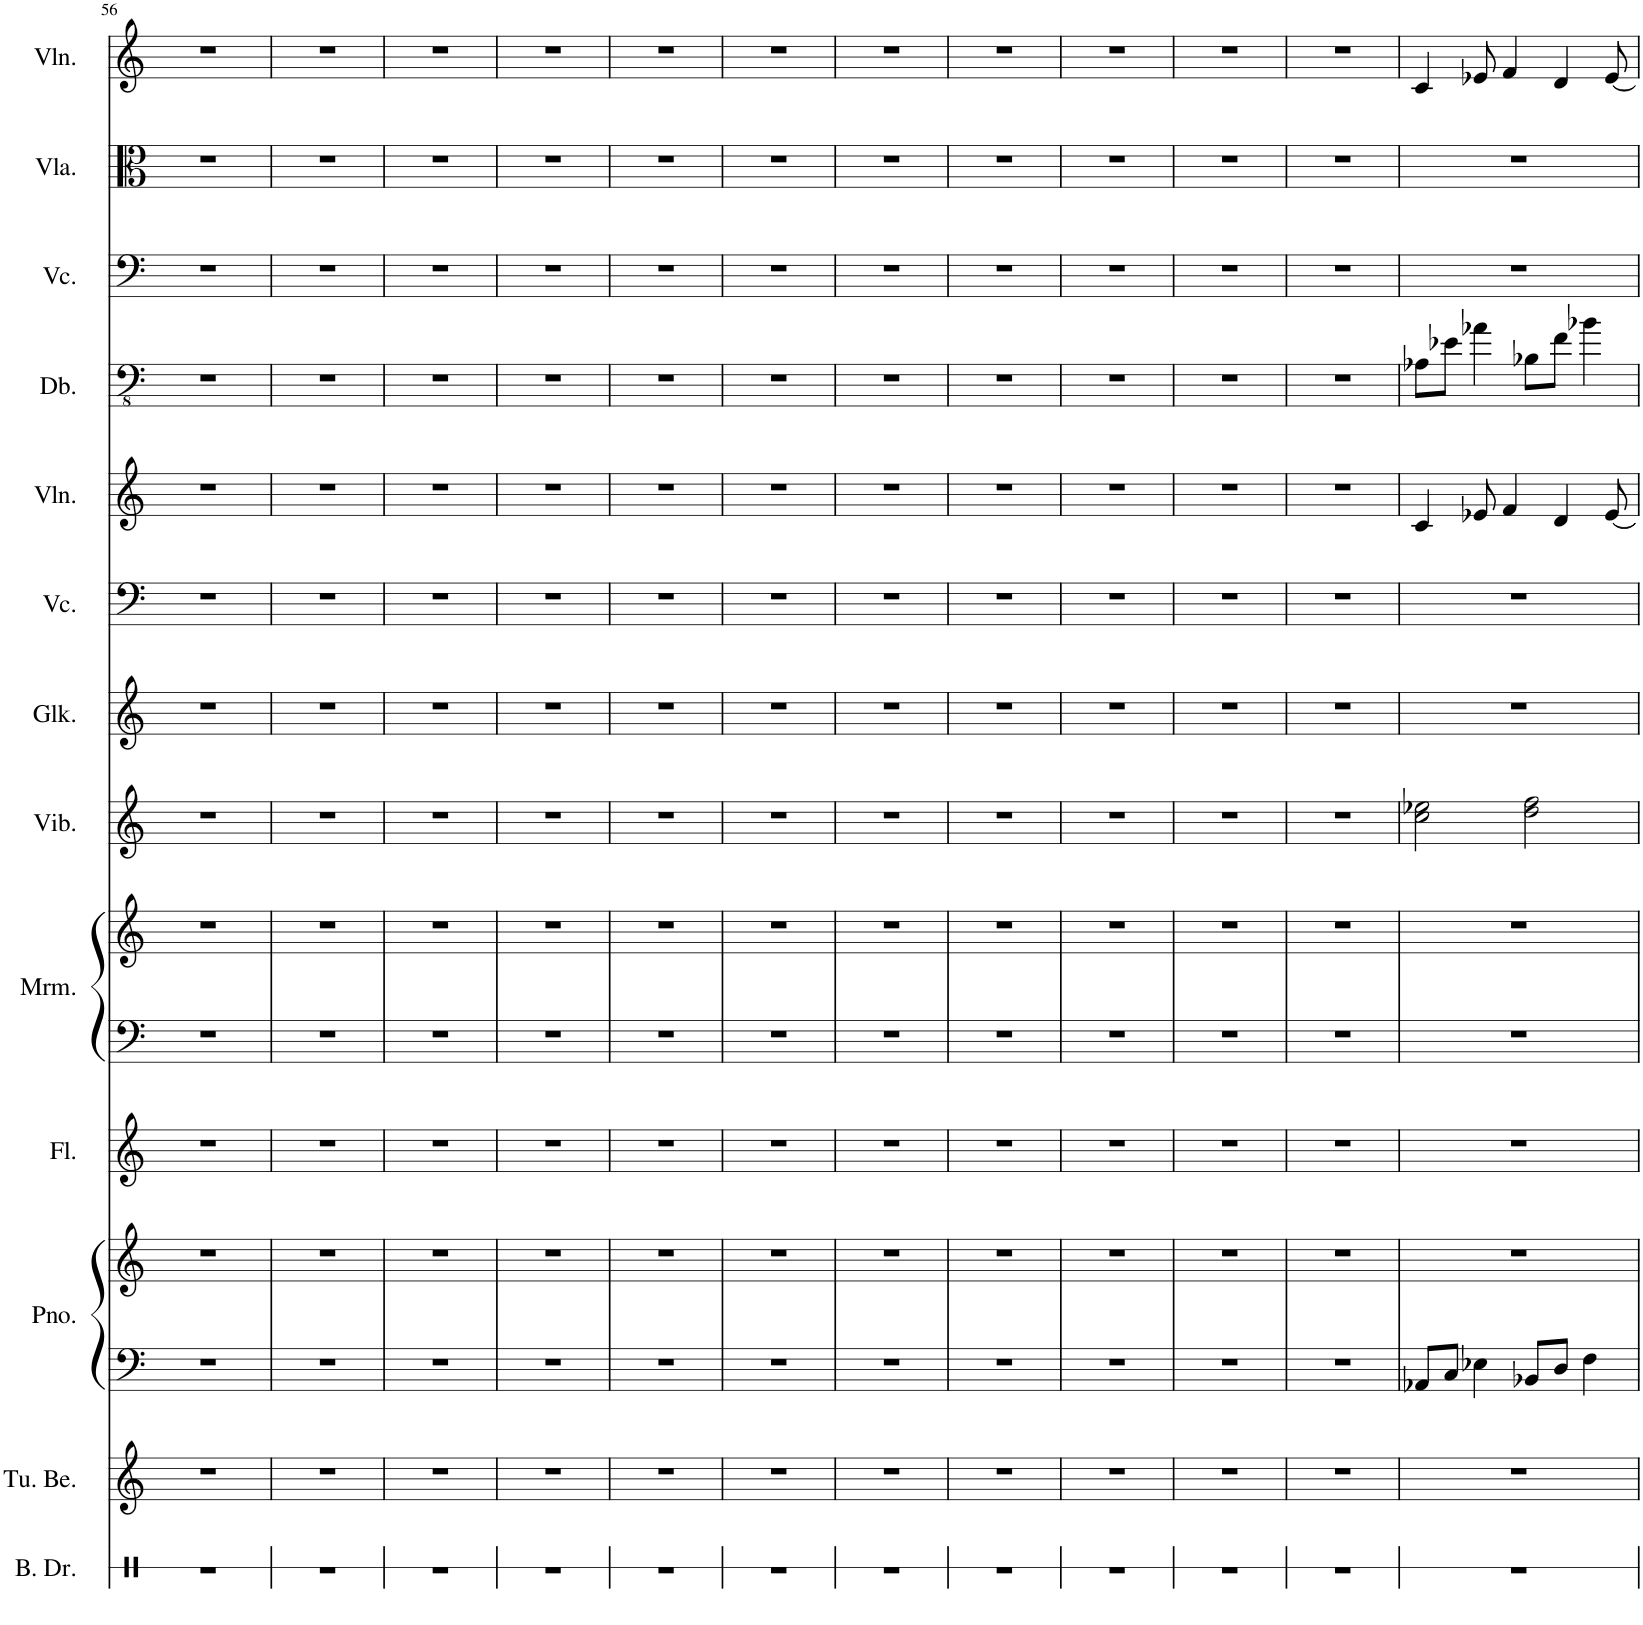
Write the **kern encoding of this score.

**kern	**kern	**kern	**kern	**kern	**kern	**kern	**kern	**kern	**kern	**kern	**kern	**kern	**kern	**kern
*part13	*part12	*part11	*part11	*part10	*part9	*part9	*part8	*part7	*part6	*part5	*part4	*part3	*part2	*part1
*staff15	*staff14	*staff13	*staff12	*staff11	*staff10	*staff9	*staff8	*staff7	*staff6	*staff5	*staff4	*staff3	*staff2	*staff1
*I"Bass Drum	*I"Tubular Bells	*I"Piano	*	*I"Flute	*I"Marimba	*	*I"Vibraphone	*I"Glockenspiel	*I"Violoncello	*I"Violin	*I"Double Bass	*I"Violoncello	*I"Viola	*I"Violin
*I'B. Dr.	*I'Tu. Be.	*I'Pno.	*	*I'Fl.	*I'Mrm.	*	*I'Vib.	*I'Glk.	*I'Vc.	*I'Vln.	*I'Db.	*I'Vc.	*I'Vla.	*I'Vln.
!!LO:PB:g=z
*clefX	*clefG2	*clefF4	*clefG2	*clefG2	*clefF4	*clefG2	*clefG2	*clefG2	*clefF4	*clefG2	*clefFv4	*clefF4	*clefC3	*clefG2
*	*	*	*	*	*	*	*	*Trd-14c-24	*	*	*Trd7c12	*	*	*
*k[]	*k[]	*k[]	*k[]	*k[]	*k[]	*k[]	*k[]	*k[]	*k[]	*k[]	*k[]	*k[]	*k[]	*k[]
*M4/4	*M4/4	*M4/4	*M4/4	*M4/4	*M4/4	*M4/4	*M4/4	*M4/4	*M4/4	*M4/4	*M4/4	*M4/4	*M4/4	*M4/4
=56	=56	=56	=56	=56	=56	=56	=56	=56	=56	=56	=56	=56	=56	=56
1r	1r	1r	1r	1r	1r	1r	1r	1r	1r	1r	1r	1r	1r	1r
=57	=57	=57	=57	=57	=57	=57	=57	=57	=57	=57	=57	=57	=57	=57
1r	1r	1r	1r	1r	1r	1r	1r	1r	1r	1r	1r	1r	1r	1r
=58	=58	=58	=58	=58	=58	=58	=58	=58	=58	=58	=58	=58	=58	=58
1r	1r	1r	1r	1r	1r	1r	1r	1r	1r	1r	1r	1r	1r	1r
=59	=59	=59	=59	=59	=59	=59	=59	=59	=59	=59	=59	=59	=59	=59
1r	1r	1r	1r	1r	1r	1r	1r	1r	1r	1r	1r	1r	1r	1r
=60	=60	=60	=60	=60	=60	=60	=60	=60	=60	=60	=60	=60	=60	=60
1r	1r	1r	1r	1r	1r	1r	1r	1r	1r	1r	1r	1r	1r	1r
=61	=61	=61	=61	=61	=61	=61	=61	=61	=61	=61	=61	=61	=61	=61
1r	1r	1r	1r	1r	1r	1r	1r	1r	1r	1r	1r	1r	1r	1r
=62	=62	=62	=62	=62	=62	=62	=62	=62	=62	=62	=62	=62	=62	=62
1r	1r	1r	1r	1r	1r	1r	1r	1r	1r	1r	1r	1r	1r	1r
=63	=63	=63	=63	=63	=63	=63	=63	=63	=63	=63	=63	=63	=63	=63
1r	1r	1r	1r	1r	1r	1r	1r	1r	1r	1r	1r	1r	1r	1r
=64	=64	=64	=64	=64	=64	=64	=64	=64	=64	=64	=64	=64	=64	=64
1r	1r	1r	1r	1r	1r	1r	1r	1r	1r	1r	1r	1r	1r	1r
=65	=65	=65	=65	=65	=65	=65	=65	=65	=65	=65	=65	=65	=65	=65
1r	1r	1r	1r	1r	1r	1r	1r	1r	1r	1r	1r	1r	1r	1r
=66	=66	=66	=66	=66	=66	=66	=66	=66	=66	=66	=66	=66	=66	=66
1r	1r	1r	1r	1r	1r	1r	1r	1r	1r	1r	1r	1r	1r	1r
=67	=67	=67	=67	=67	=67	=67	=67	=67	=67	=67	=67	=67	=67	=67
1r	1r	8AA-X/L	1r	1r	1r	1r	2cc\ 2ee-X\	1r	1r	4c/	8AA-X\L	1r	1r	4c/
.	.	8C/J	.	.	.	.	.	.	.	.	8E-X\J	.	.	.
.	.	4E-X\	.	.	.	.	.	.	.	8e-X/	4A-X\	.	.	8e-X/
.	.	.	.	.	.	.	.	.	.	4f/	.	.	.	4f/
.	.	8BB-X/L	.	.	.	.	2dd\ 2ff\	.	.	.	8BB-X\L	.	.	.
.	.	8D/J	.	.	.	.	.	.	.	4d/	8F\J	.	.	4d/
.	.	4F\	.	.	.	.	.	.	.	.	4B-X\	.	.	.
.	.	.	.	.	.	.	.	.	.	[8e-/	.	.	.	[8e-/
=	=	=	=	=	=	=	=	=	=	=	=	=	=	=
*-	*-	*-	*-	*-	*-	*-	*-	*-	*-	*-	*-	*-	*-	*-
